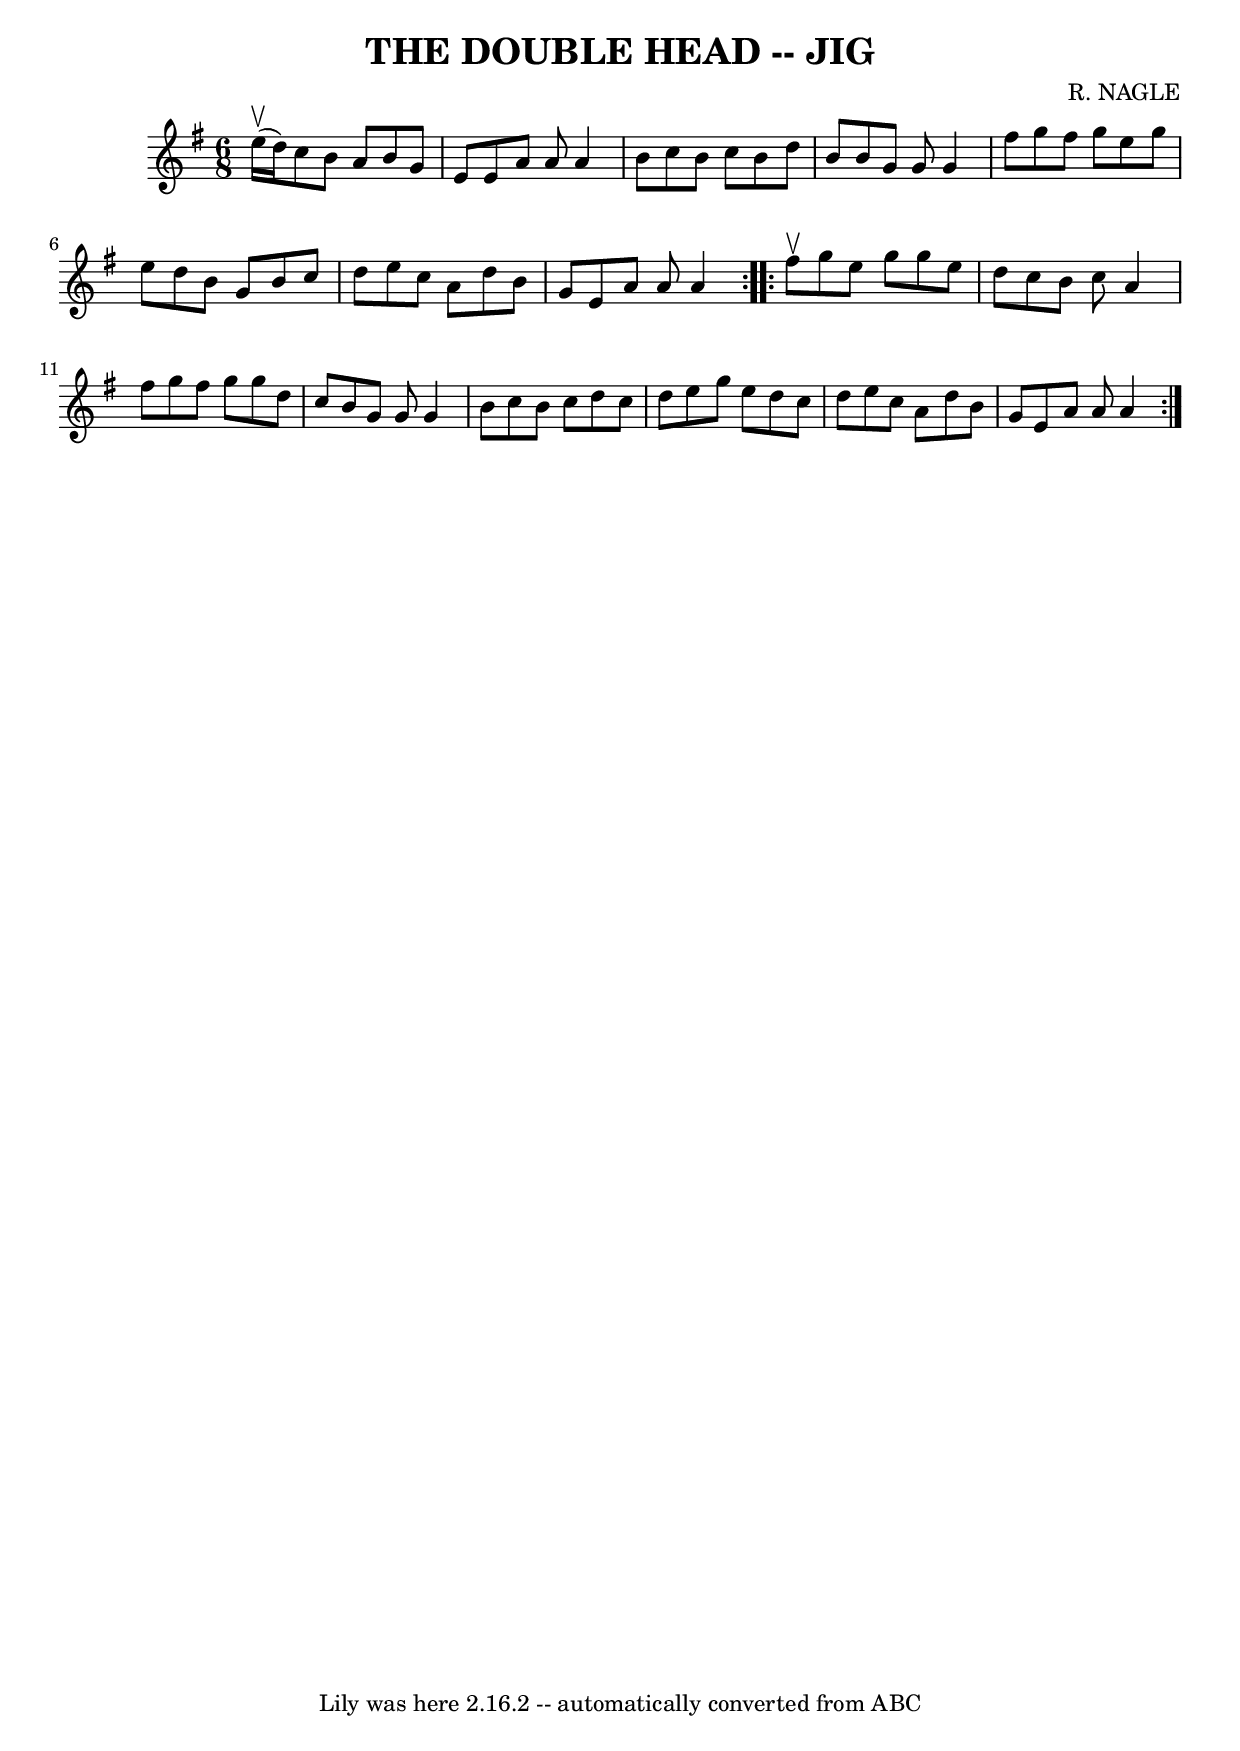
\version "2.16.2"
\include "Mammoth.ily"
\header {
  %% book = "Ryan's Mammoth Collection of Fiddle Tunes"
  composer = "R. NAGLE"
  crossRefNumber = "1"
  footnotes = ""
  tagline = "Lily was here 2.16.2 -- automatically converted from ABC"
  title = "THE DOUBLE HEAD -- JIG"

}
voicedefault =  {



  \repeat volta 2 {

    \time 6/8 
    \key a \dorian
    e''16 (^\upbow d''16)       |
    c''8   
    b'8 a'8 b'8 g'8 e'8    |
    e'8 a'8 a'8 a'4 b'8  
    |
    c''8 b'8 c''8 b'8 d''8 b'8    |
    b'8 g'8 
    g'8 g'4 fis''8        |
    g''8 fis''8 g''8 e''8    
    g''8 e''8    |
    d''8 b'8 g'8 b'8 c''8 d''8    
    |
    e''8 c''8 a'8 d''8 b'8 g'8    |
    e'8 a'8   
    a'8 a'4    
  }     
  \repeat volta 2 {
    fis''8^\upbow       |
    g''8   
    e''8 g''8 g''8 e''8 d''8    |
    c''8 b'8 c''8 a'4  
    fis''8    |
    g''8 fis''8 g''8 g''8 d''8 c''8    
    |
    b'8 g'8 g'8 g'4 b'8        |
    c''8 b'8    
    c''8 d''8 c''8 d''8    |
    e''8 g''8 e''8 d''8 c''8 
    d''8    |
    e''8 c''8 a'8 d''8 b'8 g'8    |
    
    e'8 a'8 a'8 a'4    
  }   

}

\score{
  <<

    \context Staff="default"
    {
      \voicedefault 
      
    }

  >>
  \layout {
    
  }
  \midi {
  }

}
